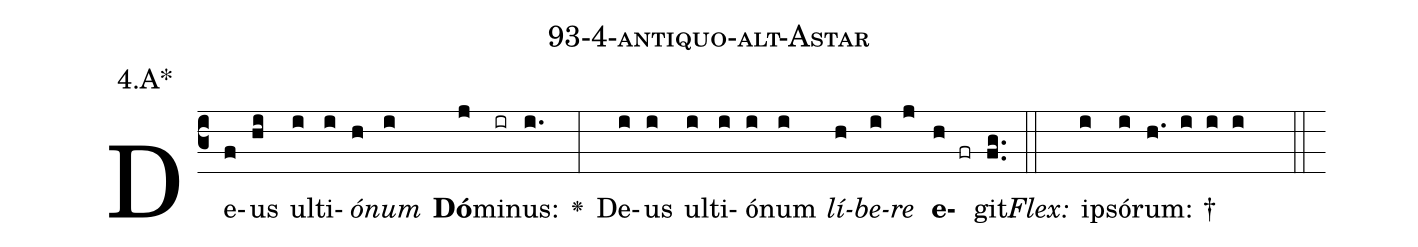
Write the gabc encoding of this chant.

name: 93-4-antiquo-alt-Astar;
annotation: 4.A*;
%%
(c3)De(f)us(hi) ul(i)ti(i)<i>ó</i>(h)<i>num</i>(i) <b>Dó</b>(j)mi(ir)nus:(i.) <v>\greheightstar</v>(:) De(i)us(i) ul(i)ti(i)ó(i)num(i) <i>lí</i>(h)<i>be</i>(i)<i>re</i>(j) <b>e</b>(h fr)git.(fg..) (::)
<i>Flex:</i>()  ip(i)só(i)rum: †(h. i i i  ::)

%E(i) u(h) o(i) u(j) a(h) e.(fg..) (::)
